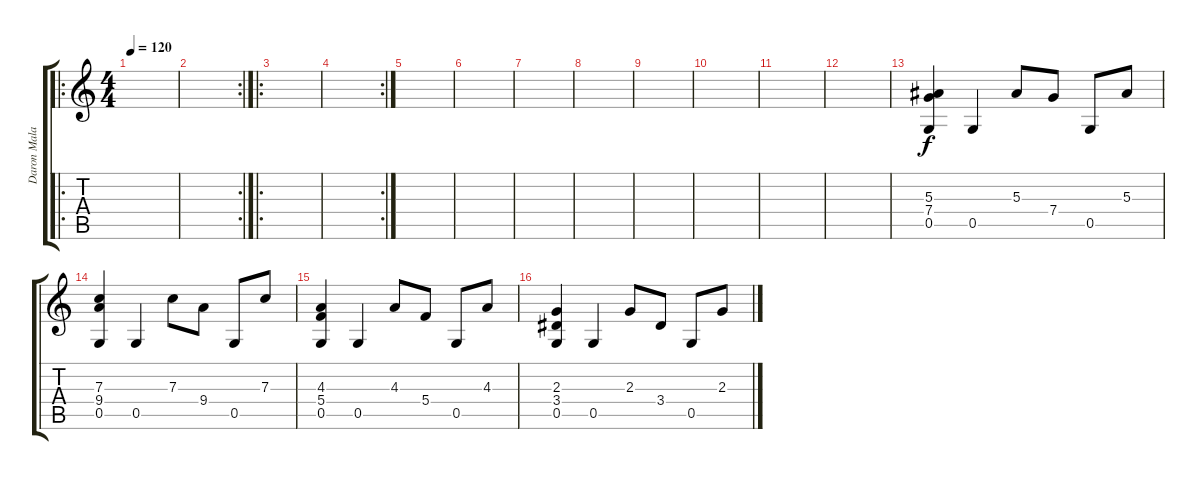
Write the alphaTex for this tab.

\track ("Daron Malakian (Overdrive)" "Daron Mala") {instrument overdrivenguitar}
\staff {score tabs}
\tuning (D4 A3 F3 C3 G2 C2) {hide}
\ro
\ts (4 4)
\tempo 120
\clef g2
\ks c
|
\rc 2
|
\ro
|
\rc 2
|
|
|
|
|
|
|
|
|
(5.3 7.4 0.5).4 0.5.4 5.3.8 7.4.8 0.5.8 5.3.8 |
(7.3 9.4 0.5).4 0.5.4 7.3.8 9.4.8 0.5.8 7.3.8 |
(4.3 5.4 0.5).4 0.5.4 4.3.8 5.4.8 0.5.8 4.3.8 |
(2.3 3.4 0.5).4 0.5.4 2.3.8 3.4.8 0.5.8 2.3.8
